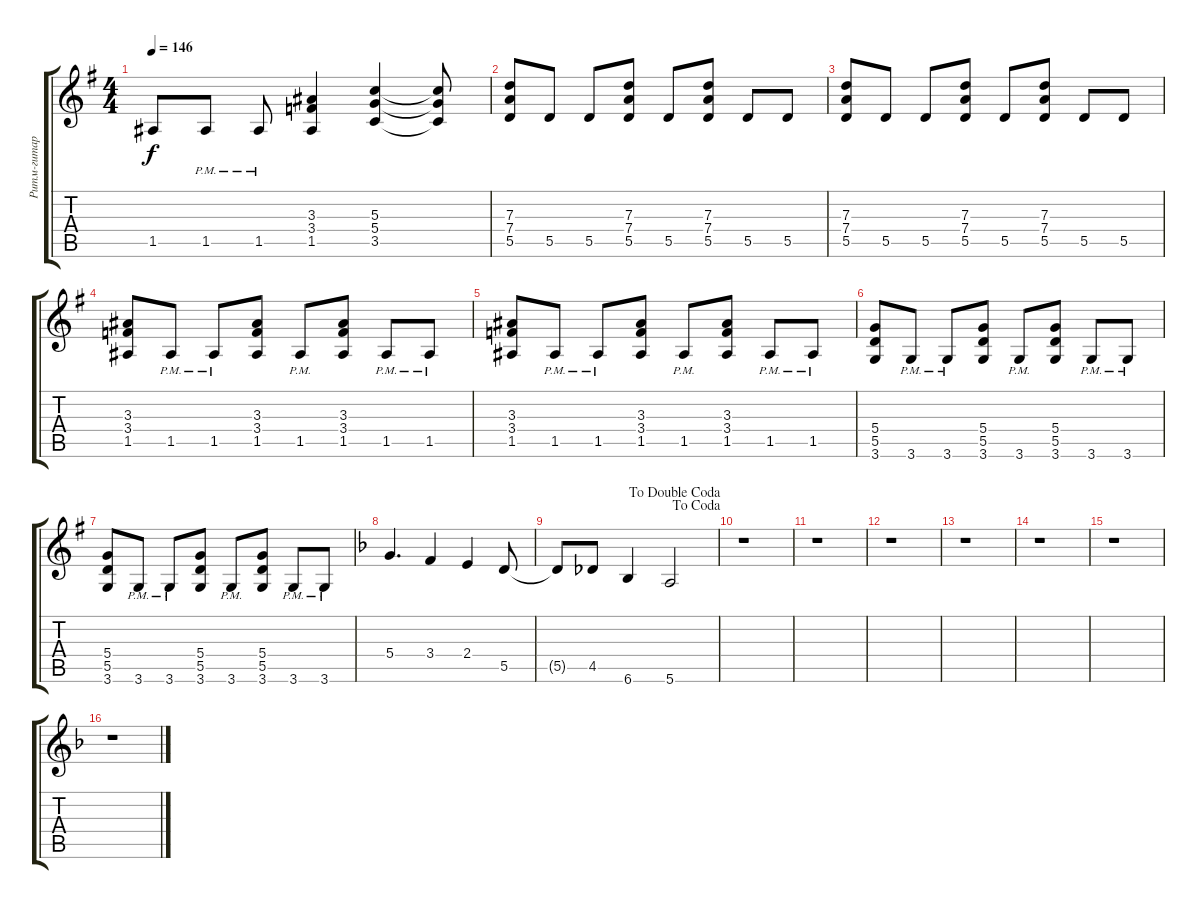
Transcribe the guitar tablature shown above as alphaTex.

\track ("Ритм-гитара" "Ритм-гитар") {instrument distortionguitar}
\staff {score tabs}
\tuning (E4 B3 G3 D3 A2 E2) {hide}
\ts (4 4)
\tempo 146
\clef g2
\ks g
1.5.8{dy f} 1.5{pm}.8 1.5{pm}.8 (3.3 3.4 1.5).4 (5.3 5.4 3.5).4 (5.3{t} 5.4{t} 3.5{t}).8 |
(7.3 7.4 5.5).8 5.5.8 5.5.8 (7.3 7.4 5.5).8 5.5.8 (7.3 7.4 5.5).8 5.5.8 5.5.8 |
(7.3 7.4 5.5).8 5.5.8 5.5.8 (7.3 7.4 5.5).8 5.5.8 (7.3 7.4 5.5).8 5.5.8 5.5.8 |
(3.3 3.4 1.5).8 1.5{pm}.8 1.5{pm}.8 (3.3 3.4 1.5).8 1.5{pm}.8 (3.3 3.4 1.5).8 1.5{pm}.8 1.5{pm}.8 |
(3.3 3.4 1.5).8 1.5{pm}.8 1.5{pm}.8 (3.3 3.4 1.5).8 1.5{pm}.8 (3.3 3.4 1.5).8 1.5{pm}.8 1.5{pm}.8 |
(5.4 5.5 3.6).8 3.6{pm}.8 3.6{pm}.8 (5.4 5.5 3.6).8 3.6{pm}.8 (5.4 5.5 3.6).8 3.6{pm}.8 3.6{pm}.8 |
(5.4 5.5 3.6).8 3.6{pm}.8 3.6{pm}.8 (5.4 5.5 3.6).8 3.6{pm}.8 (5.4 5.5 3.6).8 3.6{pm}.8 3.6{pm}.8 |
\ks f
5.4.4{d} 3.4.4 2.4.4 5.5.8 |
\jump dacoda
\jump dadoublecoda
5.5{t}.8 4.5.8 6.6.4 5.6.2 |
r.1 |
r.1 |
r.1 |
r.1 |
r.1 |
r.1 |
r.1
